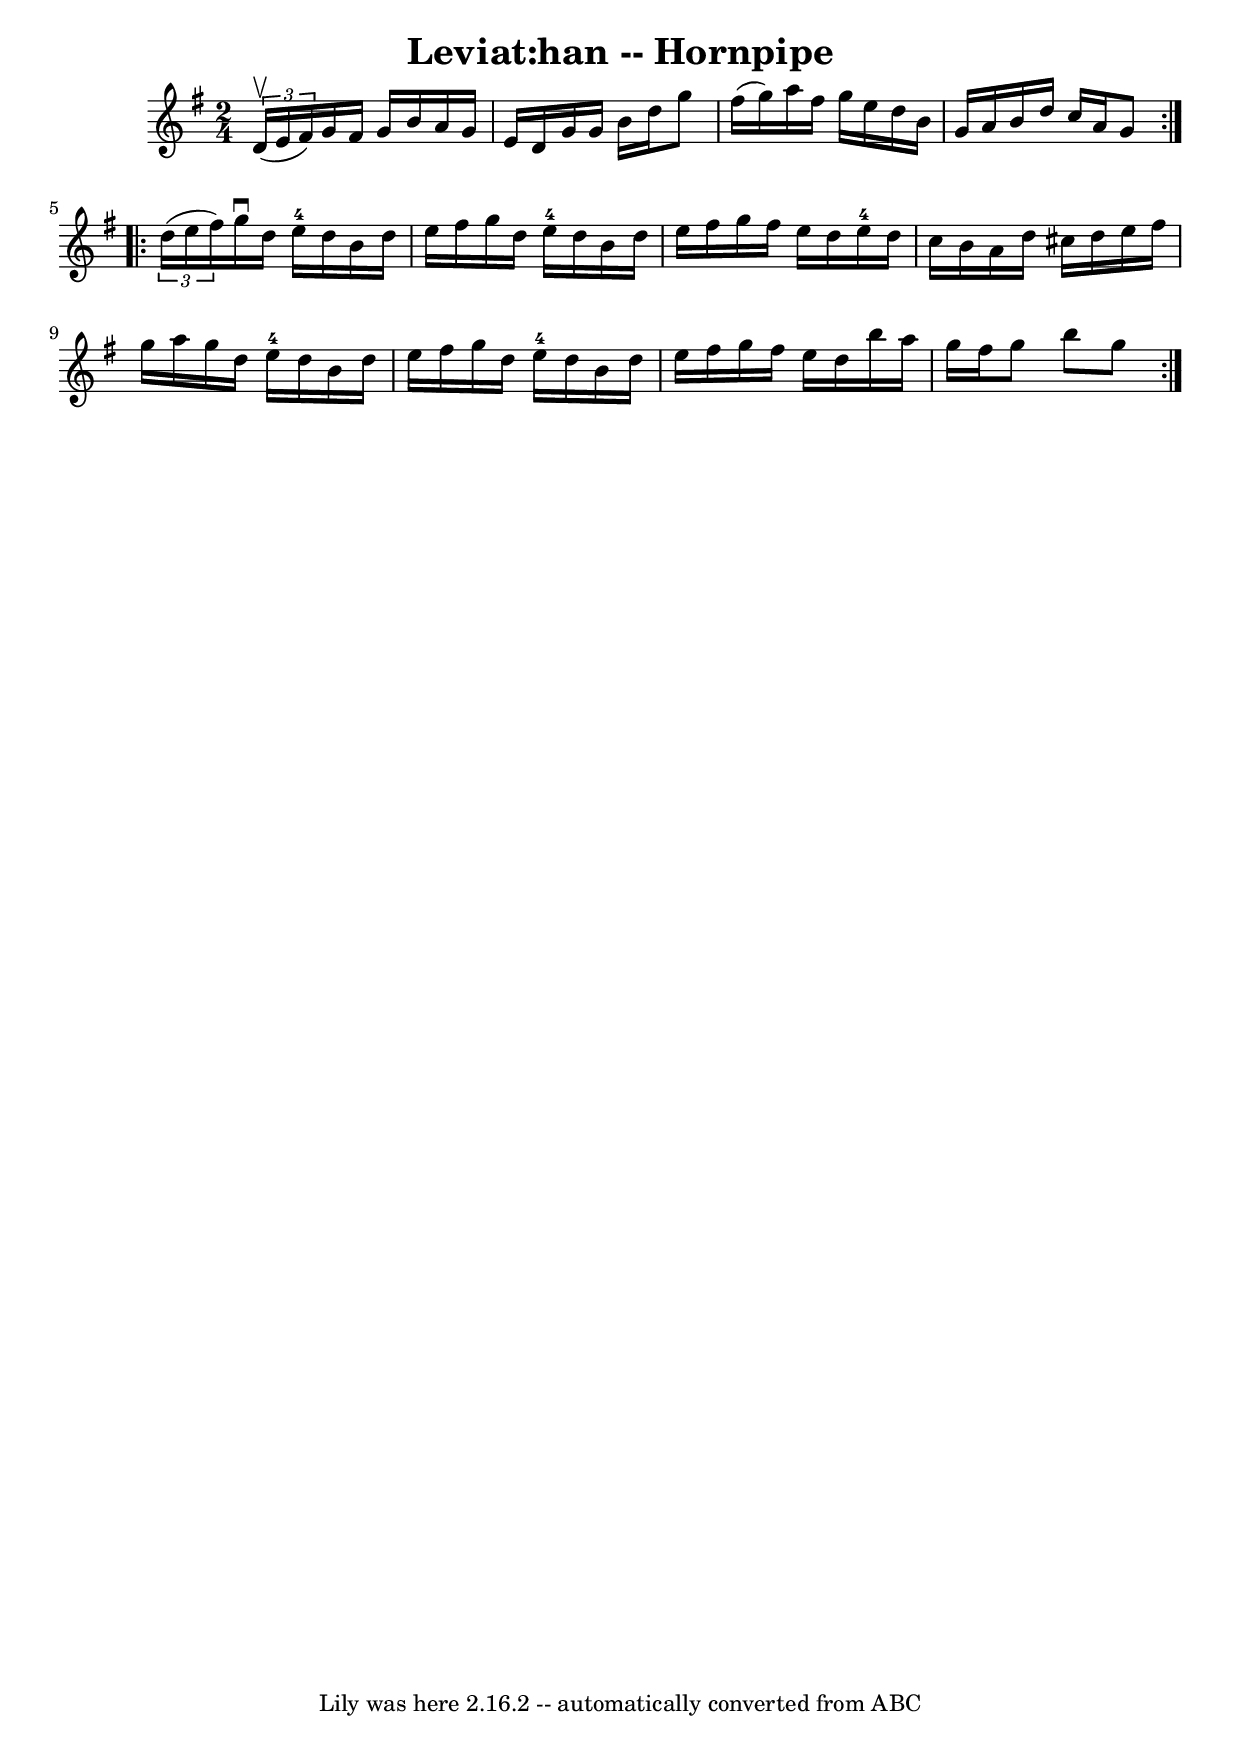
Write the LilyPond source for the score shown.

\version "2.16.2"
\include "Mammoth.ily"
\header {
  %% book = "Cole's 1000 Fiddle Tunes"
  crossRefNumber = "1"
  footnotes = ""
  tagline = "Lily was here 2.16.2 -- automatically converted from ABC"
  title = "Leviat:han -- Hornpipe"

}
voicedefault =  {



  \repeat volta 2 {

    \time 2/4 
    \key g \major
    \times 2/3 { d'16 (^\upbow e'16 fis'16)  	       }   |
    g'16 fis'16 g'16 b'16 a'16 g'16 e'16 d'16   |
    g'16 g'16 b'16 d''16 g''8 fis''16 (g''16)  |
    a''16 fis''16 g''16 e''16 d''16 b'16 g'16 a'16   |
    b'16 d''16 c''16 a'16 g'8  
  }     
  \repeat volta 2 {
    
    \times 2/3 { d''16 (e''16 fis''16)  	       }  |
    g''16^\downbow        d''16 e''16-4 d''16 b'16 d''16 e''16 fis''16   |
         g''16 d''16 e''16-4 d''16 b'16 d''16 e''16 fis''16    |
    g''16 fis''16 e''16 d''16 e''16-4 d''16 c''16       b'16   |
    a'16 d''16 cis''16 d''16 e''16 fis''16         g''16 a''16   |
    g''16 d''16 e''16-4 d''16 b'16         d''16 e''16 fis''16   |
    g''16 d''16 e''16-4 d''16         b'16 d''16 e''16 fis''16   |
    g''16 fis''16 e''16         d''16 b''16 a''16 g''16 fis''16   |
    g''8 b''8 g''8  
  } 
  

}

\score{
  <<

    \context Staff="default"
    {
      \voicedefault 
      
    }

  >>
  \layout {
    
  }
  \midi {
  }

}
